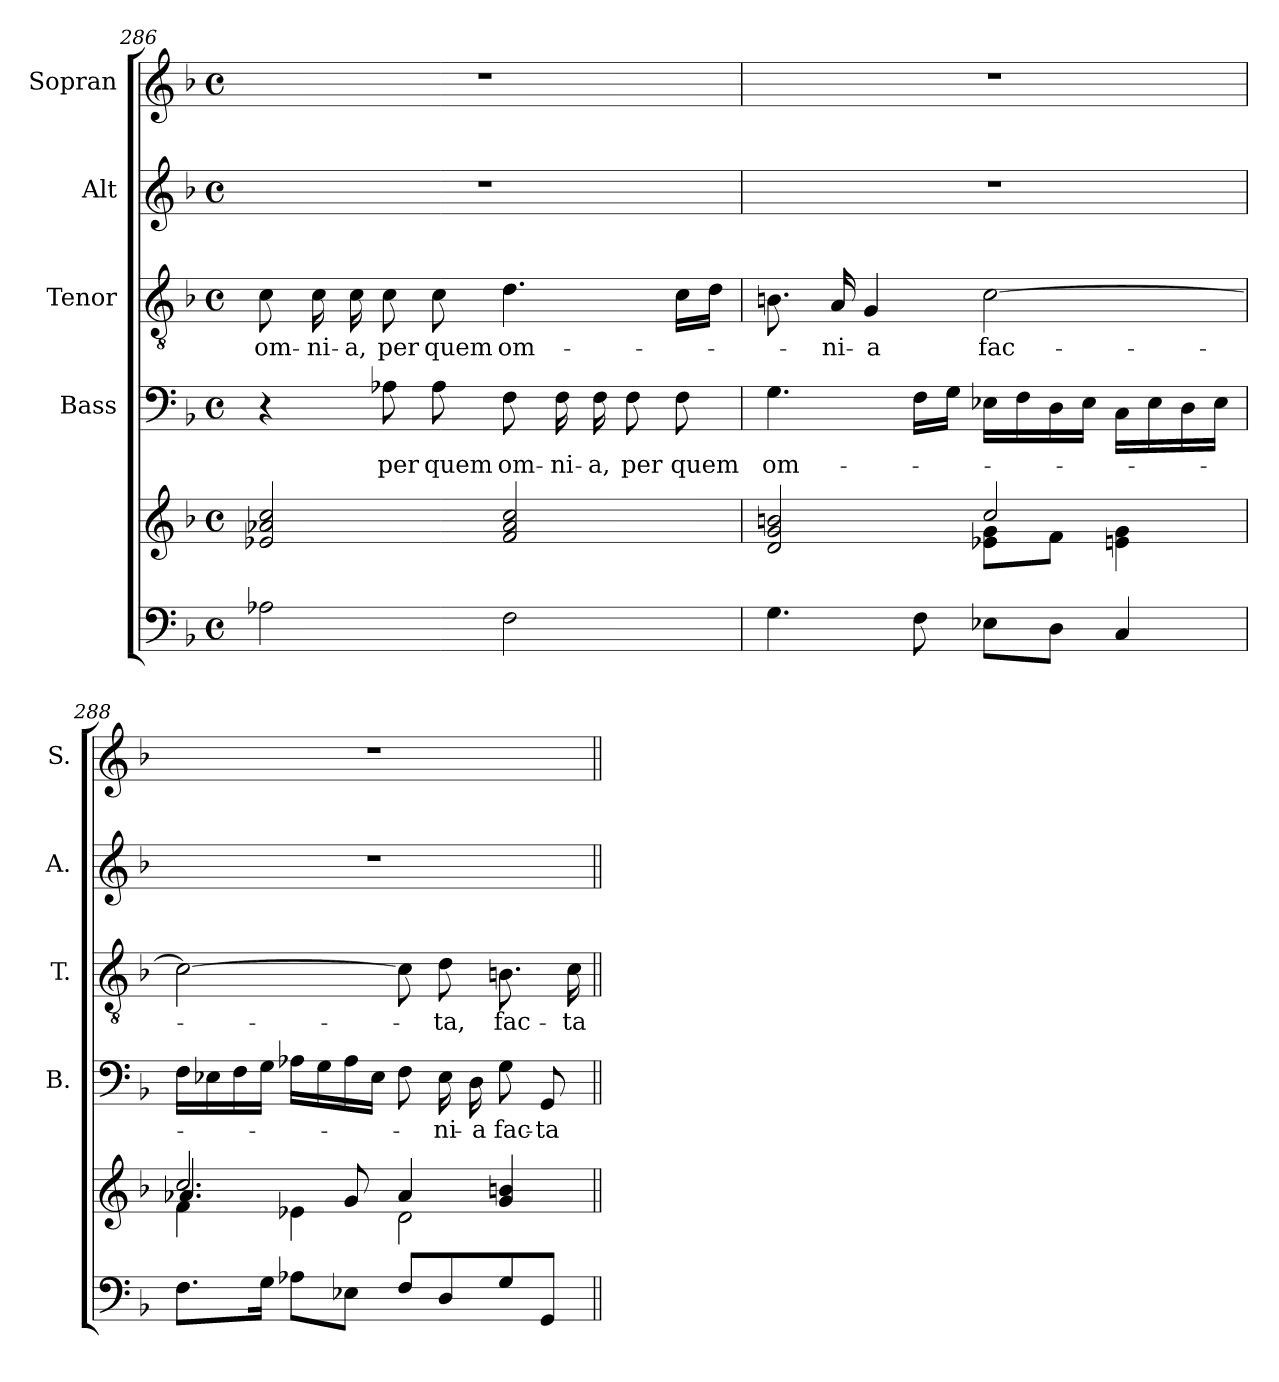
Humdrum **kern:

**kern	**kern	**kern	**text	**kern	**text	**kern	**kern
*part5	*part5	*part4	*part4	*part3	*part3	*part2	*part1
*staff6	*staff5	*staff4	*staff4	*staff3	*staff3	*staff2	*staff1
*	*	*I"Bass	*	*I"Tenor	*	*I"Alt	*I"Sopran
*	*	*I'B.	*	*I'T.	*	*I'A.	*I'S.
!!LO:PB:g=z
*clefF4	*clefG2	*clefF4	*	*clefGv2	*	*clefG2	*clefG2
*k[b-]	*k[b-]	*k[b-]	*	*k[b-]	*	*k[b-]	*k[b-]
*F:	*F:	*F:	*	*F:	*	*F:	*F:
*M4/4	*M4/4	*M4/4	*	*M4/4	*	*M4/4	*M4/4
*met(c)	*met(c)	*met(c)	*	*met(c)	*	*met(c)	*met(c)
=286	=286	=286	=286	=286	=286	=286	=286
!	!	!	!	!	!LO:LY:b	!	!
2A-X\	2e-X/ 2a-X/ 2cc/	4r	.	8c\	om-	1r	1r
!	!	!	!	!	!LO:LY:b	!	!
.	.	.	.	16c\	-ni-	.	.
!	!	!	!	!	!LO:LY:b	!	!
.	.	.	.	16c\	-a,	.	.
!	!	!	!LO:LY:b	!	!LO:LY:b	!	!
.	.	8A-X\	per	8c\	per	.	.
!	!	!	!LO:LY:b	!	!LO:LY:b	!	!
.	.	8A-\	quem	8c\	quem	.	.
!	!	!	!LO:LY:b	!	!LO:LY:b	!	!
2F\	2f/ 2a-/ 2cc/	8F\	om-	4.d\	om-	.	.
!	!	!	!LO:LY:b	!	!	!	!
.	.	16F\	-ni-	.	.	.	.
!	!	!	!LO:LY:b	!	!	!	!
.	.	16F\	-a,	.	.	.	.
!	!	!	!LO:LY:b	!	!	!	!
.	.	8F\	per	.	.	.	.
!	!	!	!LO:LY:b	!	!	!	!
.	.	8F\	quem	16c\LL	.	.	.
.	.	.	.	16d\JJ	.	.	.
=287	=287	=287	=287	=287	=287	=287	=287
*	*^	*	*	*	*	*	*
!	!	!	!	!LO:LY:b	!	!	!	!
4.G\	2d/ 2g/ 2bn/	2ryy	4.G\	om-	8.Bn\	.	1r	1r
!	!	!	!	!	!	!LO:LY:b	!	!
.	.	.	.	.	16A/	-ni-	.	.
!	!	!	!	!	!	!LO:LY:b	!	!
.	.	.	.	.	4G/	-a	.	.
8F\	.	.	16F\LL	.	.	.	.	.
.	.	.	16G\JJ	.	.	.	.	.
!	!	!	!	!	!	!LO:LY:b	!	!
8E-X\L	2cc/	8e-X\ 8g\L	16E-X\LL	.	[2c\	fac-	.	.
.	.	.	16F\	.	.	.	.	.
8D\J	.	8f\J	16D\	.	.	.	.	.
.	.	.	16E-\JJ	.	.	.	.	.
4C/	.	4en\ 4g\	16C\LL	.	.	.	.	.
.	.	.	16E-\	.	.	.	.	.
.	.	.	16D\	.	.	.	.	.
.	.	.	16E-\JJ	.	.	.	.	.
=288	=288	=288	=288	=288	=288	=288	=288	=288
*	*	*^	*	*	*	*	*	*
8.F\L	2.cc/	4f\	4.a-X/	16F\LL	.	2c\_	.	1r	1r
.	.	.	.	16E-X\	.	.	.	.	.
.	.	.	.	16F\	.	.	.	.	.
16G\Jk	.	.	.	16G\JJ	.	.	.	.	.
8A-X\L	.	4e-X\	.	16A-X\LL	.	.	.	.	.
.	.	.	.	16G\	.	.	.	.	.
8E-X\J	.	.	8g/	16A-\	.	.	.	.	.
.	.	.	.	16E-\JJ	.	.	.	.	.
8F/L	.	2d\	4a-/	8F\	.	8c\]	.	.	.
!	!	!	!	!	!LO:LY:b	!	!LO:LY:b	!	!
8D/	.	.	.	16E-\	-ni-	8d\	-ta,	.	.
!	!	!	!	!	!LO:LY:b	!	!	!	!
.	.	.	.	16D\	-a	.	.	.	.
!	!	!	!	!	!LO:LY:b	!	!LO:LY:b	!	!
8G/	4g/ 4bn/	.	4ryy	8G\	fac-	8.Bn\	fac-	.	.
!	!	!	!	!	!LO:LY:b	!	!	!	!
8GG/J	.	.	.	8GG/	-ta	.	.	.	.
!	!	!	!	!	!	!	!LO:LY:b	!	!
.	.	.	.	.	.	16c\	-ta	.	.
*	*v	*v	*v	*	*	*	*	*	*
=||	=||	=||	=||	=||	=||	=||	=||
*-	*-	*-	*-	*-	*-	*-	*-
